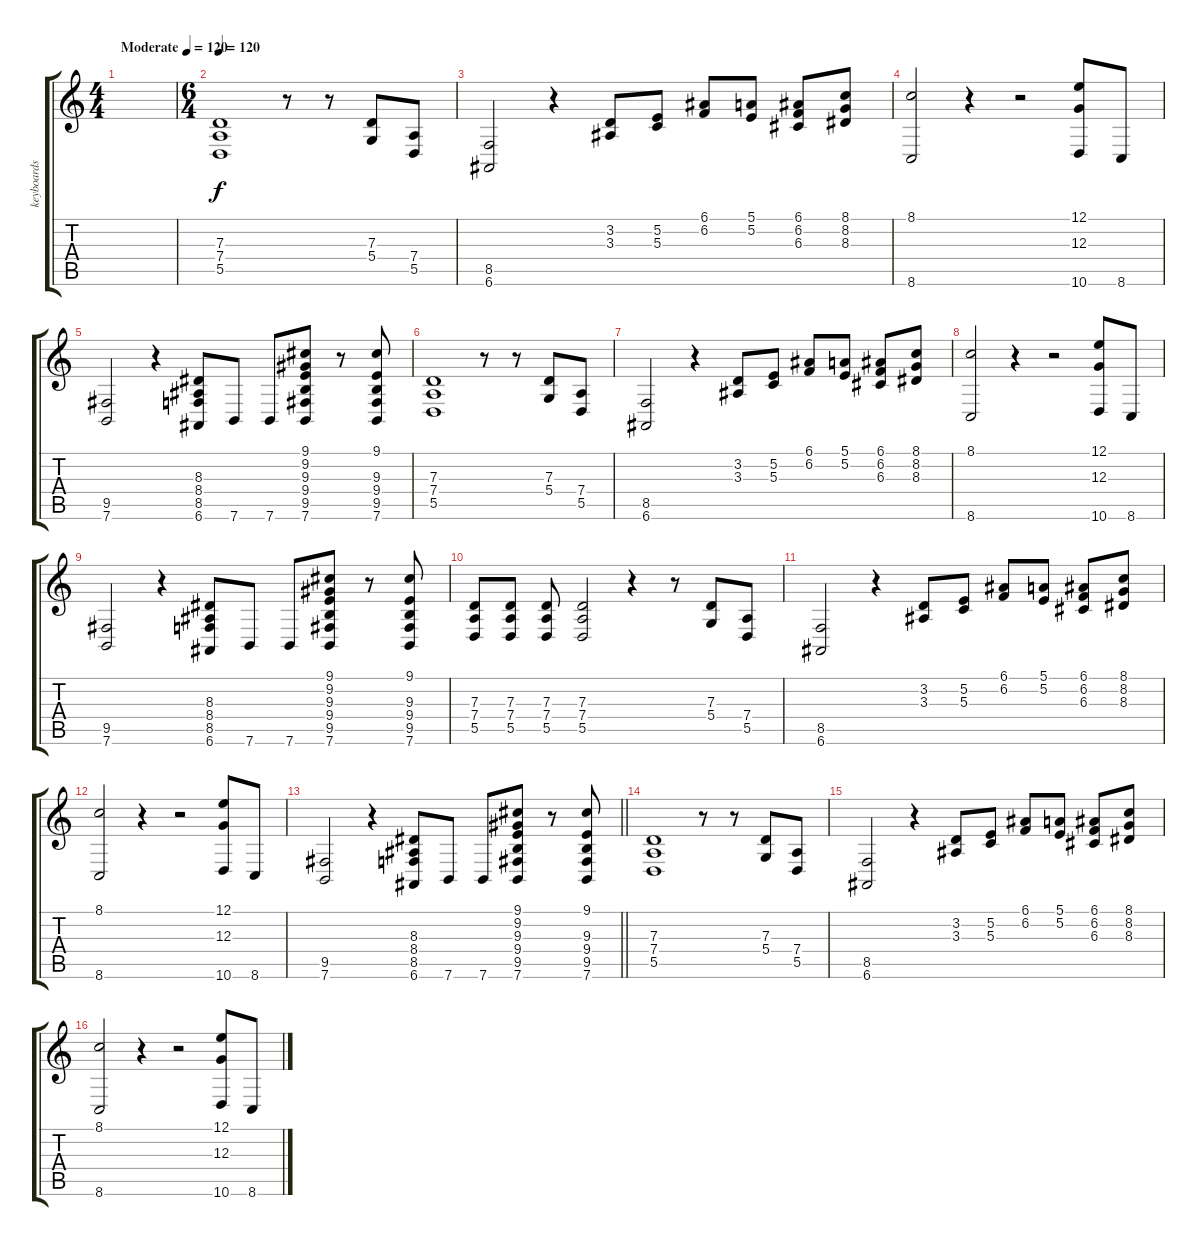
\track ("keyboards" "keyboards") {instrument pad2warm}
\staff {score tabs}
\tuning (E4 B3 G3 D3 A2 E2) {hide}
\ts (4 4)
\tempo (120 "Moderate")
\tempo 60
\tempo (120 "Moderate")
\clef g2
\ks c
|
\ts (6 4)
\tempo 120
(7.3 7.4 5.5).1 r.8 r.8 (7.3 5.4).8 (7.4 5.5).8 |
(8.5 6.6).2 r.4 (3.2 3.3).8 (5.2 5.3).8 (6.1 6.2).8 (5.1 5.2).8 (6.1 6.2 6.3).8 (8.1 8.2 8.3).8 |
(8.1 8.6).2 r.4 r.2 (12.1 12.3 10.6).8 8.6.8 |
(9.5 7.6).2 r.4 (8.3 8.4 8.5 6.6).8 7.6.8 7.6.8 (9.1 9.2 9.3 9.4 9.5 7.6).8 r.8 (9.1 9.3 9.4 9.5 7.6).8 |
(7.3 7.4 5.5).1 r.8 r.8 (7.3 5.4).8 (7.4 5.5).8 |
(8.5 6.6).2 r.4 (3.2 3.3).8 (5.2 5.3).8 (6.1 6.2).8 (5.1 5.2).8 (6.1 6.2 6.3).8 (8.1 8.2 8.3).8 |
(8.1 8.6).2 r.4 r.2 (12.1 12.3 10.6).8 8.6.8 |
(9.5 7.6).2 r.4 (8.3 8.4 8.5 6.6).8 7.6.8 7.6.8 (9.1 9.2 9.3 9.4 9.5 7.6).8 r.8 (9.1 9.3 9.4 9.5 7.6).8 |
(7.3 7.4 5.5).8 (7.3 7.4 5.5).8 (7.3 7.4 5.5).8 (7.3 7.4 5.5).2 r.4 r.8 (7.3 5.4).8 (7.4 5.5).8 |
(8.5 6.6).2 r.4 (3.2 3.3).8 (5.2 5.3).8 (6.1 6.2).8 (5.1 5.2).8 (6.1 6.2 6.3).8 (8.1 8.2 8.3).8 |
(8.1 8.6).2 r.4 r.2 (12.1 12.3 10.6).8 8.6.8 |
\barLineRight lightlight
(9.5 7.6).2 r.4 (8.3 8.4 8.5 6.6).8 7.6.8 7.6.8 (9.1 9.2 9.3 9.4 9.5 7.6).8 r.8 (9.1 9.3 9.4 9.5 7.6).8 |
(7.3 7.4 5.5).1 r.8 r.8 (7.3 5.4).8 (7.4 5.5).8 |
(8.5 6.6).2 r.4 (3.2 3.3).8 (5.2 5.3).8 (6.1 6.2).8 (5.1 5.2).8 (6.1 6.2 6.3).8 (8.1 8.2 8.3).8 |
(8.1 8.6).2 r.4 r.2 (12.1 12.3 10.6).8 8.6.8
